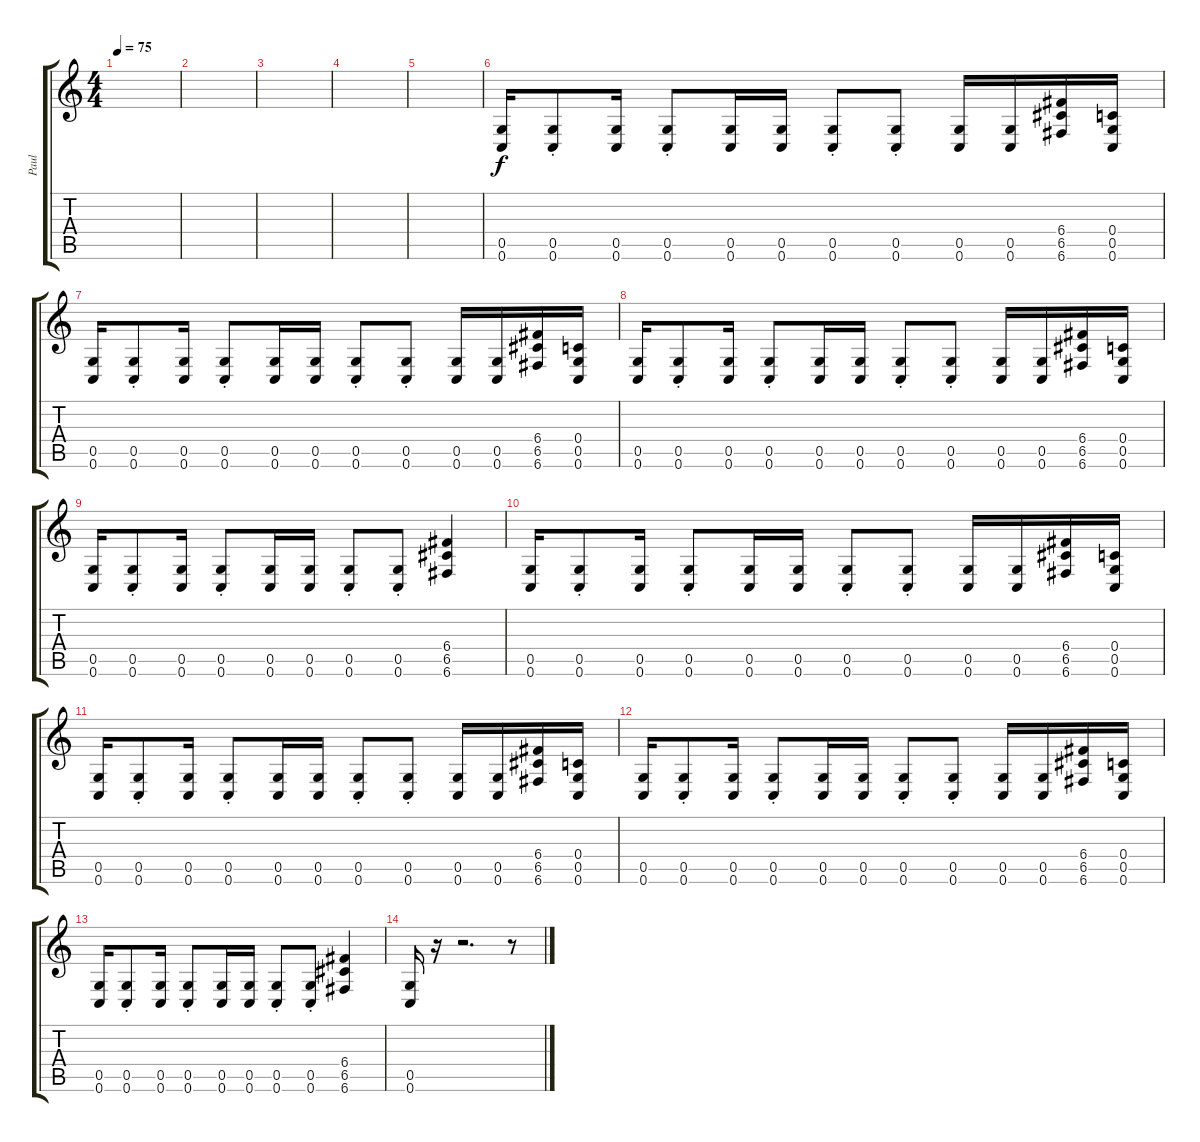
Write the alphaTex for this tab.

\track ("Paul" "Paul") {instrument distortionguitar}
\staff {score tabs}
\tuning (D4 A3 F3 C3 G2 C2) {hide}
\ts (4 4)
\tempo 75
\clef g2
\ks c
|
|
|
|
|
(0.5 0.6).16 (0.5{st} 0.6{st}).8 (0.5 0.6).16 (0.5{st} 0.6{st}).8 (0.5 0.6).16 (0.5 0.6).16 (0.5{st} 0.6{st}).8 (0.5{st} 0.6{st}).8 (0.5 0.6).16 (0.5 0.6).16 (6.4 6.5 6.6).16 (0.4 0.5 0.6).16 |
(0.5 0.6).16 (0.5{st} 0.6{st}).8 (0.5 0.6).16 (0.5{st} 0.6{st}).8 (0.5 0.6).16 (0.5 0.6).16 (0.5{st} 0.6{st}).8 (0.5{st} 0.6{st}).8 (0.5 0.6).16 (0.5 0.6).16 (6.4 6.5 6.6).16 (0.4 0.5 0.6).16 |
(0.5 0.6).16 (0.5{st} 0.6{st}).8 (0.5 0.6).16 (0.5{st} 0.6{st}).8 (0.5 0.6).16 (0.5 0.6).16 (0.5{st} 0.6{st}).8 (0.5{st} 0.6{st}).8 (0.5 0.6).16 (0.5 0.6).16 (6.4 6.5 6.6).16 (0.4 0.5 0.6).16 |
(0.5 0.6).16 (0.5{st} 0.6{st}).8 (0.5 0.6).16 (0.5{st} 0.6{st}).8 (0.5 0.6).16 (0.5 0.6).16 (0.5{st} 0.6{st}).8 (0.5{st} 0.6{st}).8 (6.4 6.5 6.6).4 |
(0.5 0.6).16 (0.5{st} 0.6{st}).8 (0.5 0.6).16 (0.5{st} 0.6{st}).8 (0.5 0.6).16 (0.5 0.6).16 (0.5{st} 0.6{st}).8 (0.5{st} 0.6{st}).8 (0.5 0.6).16 (0.5 0.6).16 (6.4 6.5 6.6).16 (0.4 0.5 0.6).16 |
(0.5 0.6).16 (0.5{st} 0.6{st}).8 (0.5 0.6).16 (0.5{st} 0.6{st}).8 (0.5 0.6).16 (0.5 0.6).16 (0.5{st} 0.6{st}).8 (0.5{st} 0.6{st}).8 (0.5 0.6).16 (0.5 0.6).16 (6.4 6.5 6.6).16 (0.4 0.5 0.6).16 |
(0.5 0.6).16 (0.5{st} 0.6{st}).8 (0.5 0.6).16 (0.5{st} 0.6{st}).8 (0.5 0.6).16 (0.5 0.6).16 (0.5{st} 0.6{st}).8 (0.5{st} 0.6{st}).8 (0.5 0.6).16 (0.5 0.6).16 (6.4 6.5 6.6).16 (0.4 0.5 0.6).16 |
(0.5 0.6).16 (0.5{st} 0.6{st}).8 (0.5 0.6).16 (0.5{st} 0.6{st}).8 (0.5 0.6).16 (0.5 0.6).16 (0.5{st} 0.6{st}).8 (0.5{st} 0.6{st}).8 (6.4 6.5 6.6).4 |
(0.5 0.6).16 r.16 r.2{d} r.8
